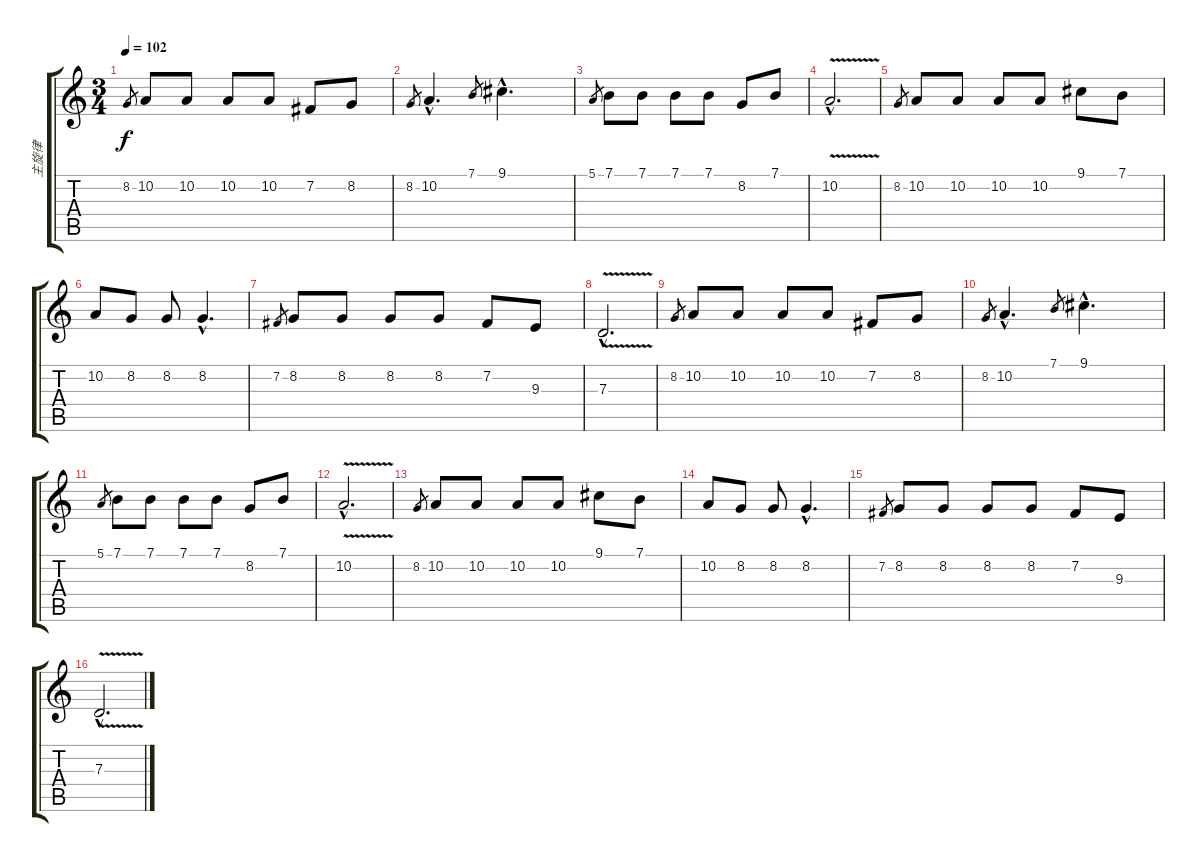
\track ("主旋律" "主旋律") {instrument musicbox}
\staff {score tabs}
\tuning (E4 B3 G3 D3 A2 E2) {hide}
\ts (3 4)
\tempo 102
\clef g2
\ks c
8.2.8{gr dy f} 10.2.8 10.2.8 10.2.8 10.2.8 7.2.8 8.2.8 |
8.2.8{gr} 10.2{hac}.4{d} 7.1.8{gr} 9.1{hac}.4{d} |
5.1.8{gr} 7.1.8 7.1.8 7.1.8 7.1.8 8.2.8 7.1.8 |
10.2{v hac}.2{d} |
8.2.8{gr} 10.2.8 10.2.8 10.2.8 10.2.8 9.1.8 7.1.8 |
10.2.8 8.2.8 8.2.8 8.2{hac}.4{d} |
7.2.8{gr} 8.2.8 8.2.8 8.2.8 8.2.8 7.2.8 9.3.8 |
7.3{v hac}.2{d} |
8.2.8{gr} 10.2.8 10.2.8 10.2.8 10.2.8 7.2.8 8.2.8 |
8.2.8{gr} 10.2{hac}.4{d} 7.1.8{gr} 9.1{hac}.4{d} |
5.1.8{gr} 7.1.8 7.1.8 7.1.8 7.1.8 8.2.8 7.1.8 |
10.2{v hac}.2{d} |
8.2.8{gr} 10.2.8 10.2.8 10.2.8 10.2.8 9.1.8 7.1.8 |
10.2.8 8.2.8 8.2.8 8.2{hac}.4{d} |
7.2.8{gr} 8.2.8 8.2.8 8.2.8 8.2.8 7.2.8 9.3.8 |
7.3{v hac}.2{d}
